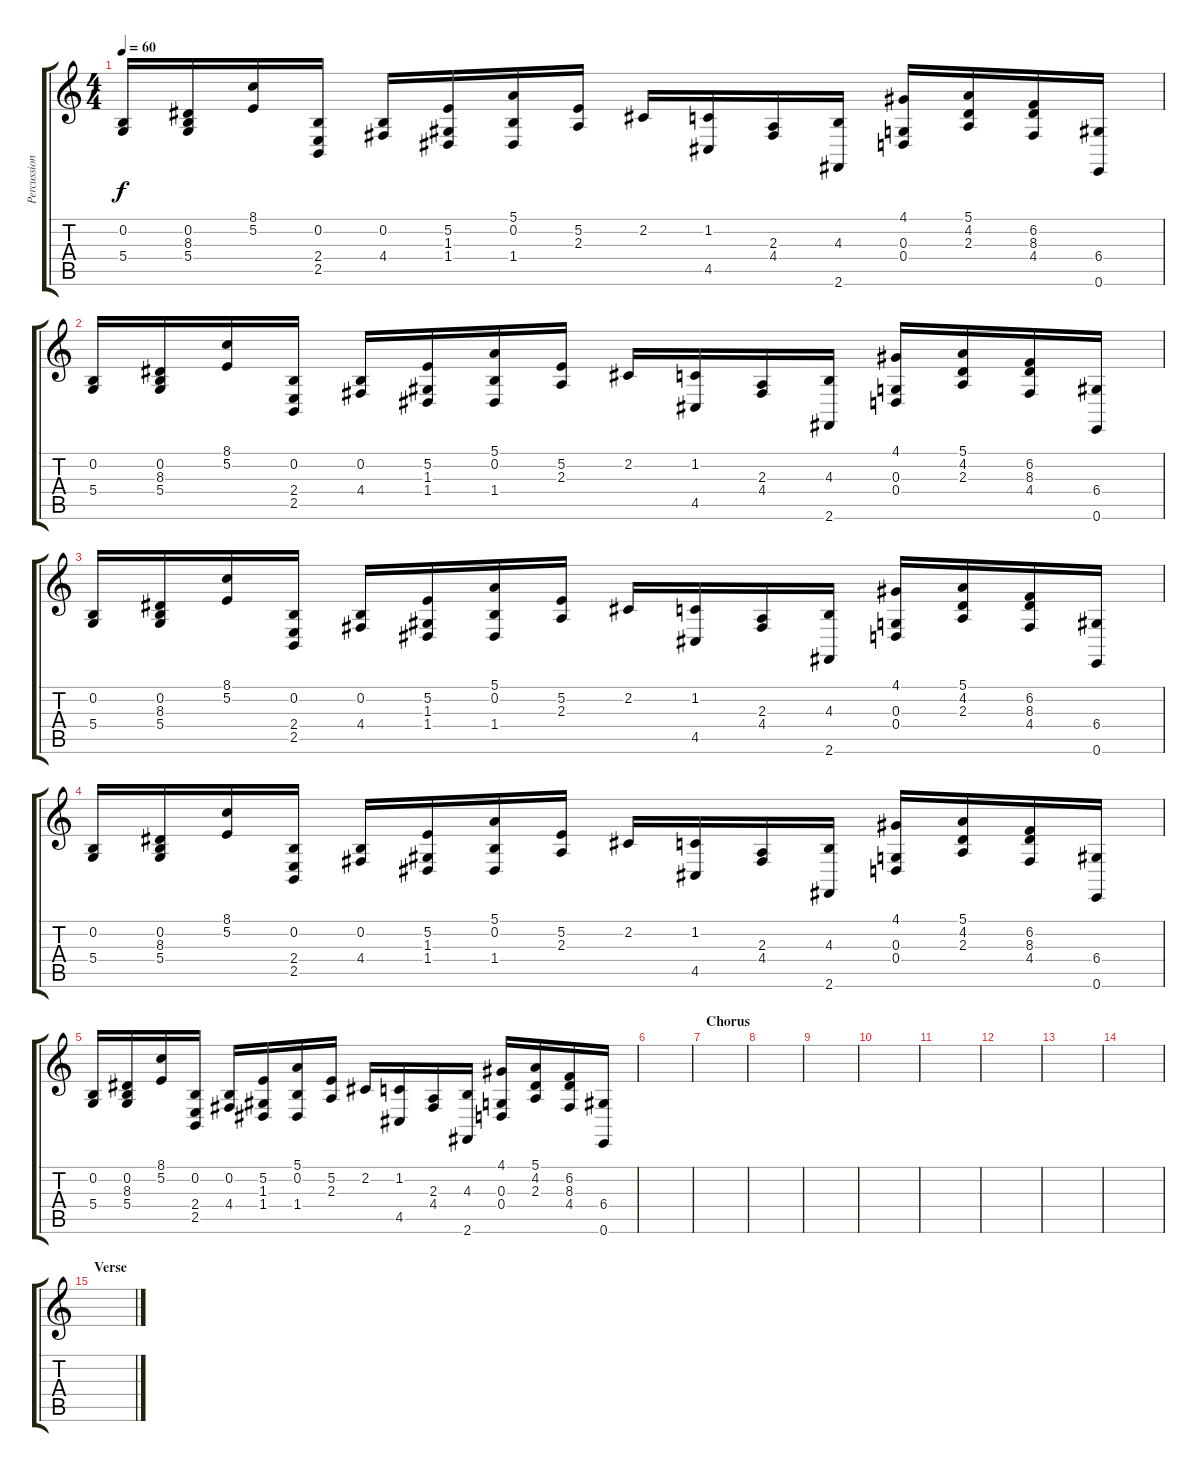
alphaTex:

\track ("Percussion" "Percussion") {instrument reversecymbal}
\staff {score tabs}
\tuning (E4 B3 G3 D3 A2 E2) {hide}
\ts (4 4)
\tempo 60
\clef g2
\ks c
(0.2 5.4).16{dy f volume 0} (0.2 8.3 5.4).16 (8.1 5.2).16 (0.2 2.4 2.5).16 (0.2 4.4).16 (5.2 1.3 1.4).16 (5.1 0.2 1.4).16 (5.2 2.3).16 2.2.16 (1.2 4.5).16 (2.3 4.4).16 (4.3 2.6).16 (4.1 0.3 0.4).16 (5.1 4.2 2.3).16 (6.2 8.3 4.4).16 (6.4 0.6).16 |
(0.2 5.4).16{volume 11} (0.2 8.3 5.4).16 (8.1 5.2).16 (0.2 2.4 2.5).16 (0.2 4.4).16 (5.2 1.3 1.4).16 (5.1 0.2 1.4).16 (5.2 2.3).16 2.2.16 (1.2 4.5).16 (2.3 4.4).16 (4.3 2.6).16 (4.1 0.3 0.4).16 (5.1 4.2 2.3).16 (6.2 8.3 4.4).16 (6.4 0.6).16 |
(0.2 5.4).16 (0.2 8.3 5.4).16 (8.1 5.2).16 (0.2 2.4 2.5).16 (0.2 4.4).16 (5.2 1.3 1.4).16 (5.1 0.2 1.4).16 (5.2 2.3).16 2.2.16 (1.2 4.5).16 (2.3 4.4).16 (4.3 2.6).16 (4.1 0.3 0.4).16 (5.1 4.2 2.3).16 (6.2 8.3 4.4).16 (6.4 0.6).16 |
(0.2 5.4).16 (0.2 8.3 5.4).16 (8.1 5.2).16 (0.2 2.4 2.5).16 (0.2 4.4).16 (5.2 1.3 1.4).16 (5.1 0.2 1.4).16 (5.2 2.3).16 2.2.16 (1.2 4.5).16 (2.3 4.4).16 (4.3 2.6).16 (4.1 0.3 0.4).16 (5.1 4.2 2.3).16 (6.2 8.3 4.4).16 (6.4 0.6).16 |
(0.2 5.4).16{volume 0} (0.2 8.3 5.4).16 (8.1 5.2).16 (0.2 2.4 2.5).16 (0.2 4.4).16 (5.2 1.3 1.4).16 (5.1 0.2 1.4).16 (5.2 2.3).16 2.2.16 (1.2 4.5).16 (2.3 4.4).16 (4.3 2.6).16 (4.1 0.3 0.4).16 (5.1 4.2 2.3).16 (6.2 8.3 4.4).16 (6.4 0.6).16 |
|
\section ("" "Chorus")
|
|
|
|
|
|
|
|
\section ("" "Verse")
